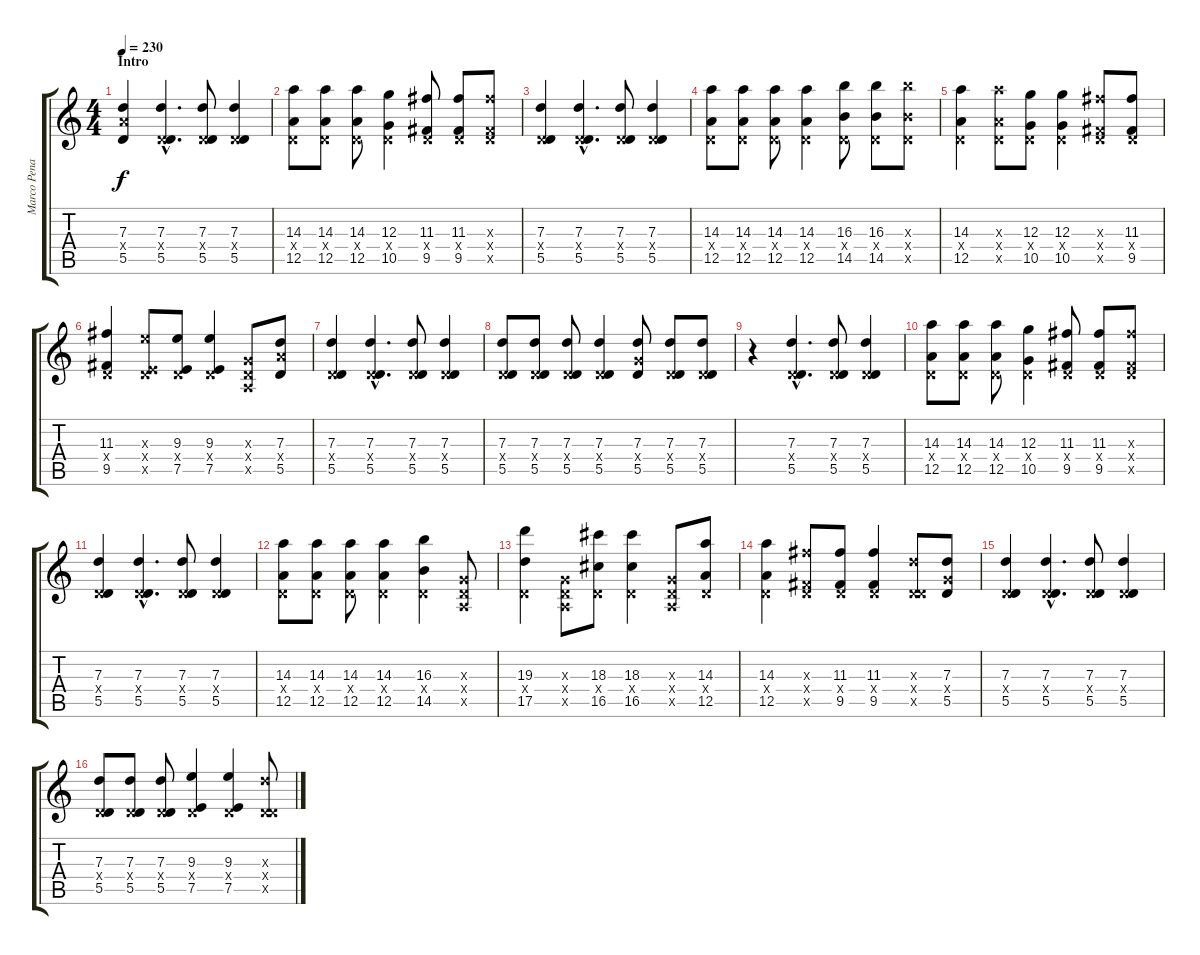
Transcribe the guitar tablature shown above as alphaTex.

\track ("Marco Pena" "Marco Pena") {instrument distortionguitar}
\staff {score tabs}
\tuning (E4 B3 G3 D3 A2 E2) {hide}
\ts (4 4)
\section ("" "Intro")
\tempo 230
\clef g2
\ks c
(7.3 7.4{x} 5.5).4{dy f instrument distortionguitar} (7.3{hac} 0.4{hac x} 5.5{hac}).4{d} (7.3 0.4{x} 5.5).8 (7.3 0.4{x} 5.5).4 |
(14.3 0.4{x} 12.5).8 (14.3 0.4{x} 12.5).8 (14.3 0.4{x} 12.5).8 (12.3 0.4{x} 10.5).4 (11.3 0.4{x} 9.5).8 (11.3 0.4{x} 9.5).8 (11.3{x} 0.4{x} 9.5{x}).8 |
(7.3 0.4{x} 5.5).4 (7.3{hac} 0.4{hac x} 5.5{hac}).4{d} (7.3 0.4{x} 5.5).8 (7.3 0.4{x} 5.5).4 |
(14.3 0.4{x} 12.5).8 (14.3 0.4{x} 12.5).8 (14.3 0.4{x} 12.5).8 (14.3 0.4{x} 12.5).4 (16.3 0.4{x} 14.5).8 (16.3 0.4{x} 14.5).8 (16.3{x} 0.4{x} 14.5{x}).8 |
(14.3 0.4{x} 12.5).4 (14.3{x} 0.4{x} 12.5{x}).8 (12.3 0.4{x} 10.5).8 (12.3 0.4{x} 10.5).4 (11.3{x} 0.4{x} 9.5{x}).8 (11.3 0.4{x} 9.5).8 |
(11.3 0.4{x} 9.5).4 (9.3{x} 0.4{x} 7.5{x}).8 (9.3 0.4{x} 7.5).8 (9.3 0.4{x} 7.5).4 (0.3{x} 0.4{x} 0.5{x}).8 (7.3 7.4{x} 5.5).8 |
(7.3 0.4{x} 5.5).4 (7.3{hac} 0.4{hac x} 5.5{hac}).4{d} (7.3 0.4{x} 5.5).8 (7.3 0.4{x} 5.5).4 |
(7.3 0.4{x} 5.5).8 (7.3 0.4{x} 5.5).8 (7.3 0.4{x} 5.5).8 (7.3 0.4{x} 5.5).4 (7.3 5.4{x} 5.5).8 (7.3 0.4{x} 5.5).8 (7.3 0.4{x} 5.5).8 |
r.4 (7.3{hac} 0.4{hac x} 5.5{hac}).4{d} (7.3 0.4{x} 5.5).8 (7.3 0.4{x} 5.5).4 |
(14.3 0.4{x} 12.5).8 (14.3 0.4{x} 12.5).8 (14.3 0.4{x} 12.5).8 (12.3 0.4{x} 10.5).4 (11.3 0.4{x} 9.5).8 (11.3 0.4{x} 9.5).8 (11.3{x} 0.4{x} 9.5{x}).8 |
(7.3 0.4{x} 5.5).4 (7.3{hac} 0.4{hac x} 5.5{hac}).4{d} (7.3 0.4{x} 5.5).8 (7.3 0.4{x} 5.5).4 |
(14.3 0.4{x} 12.5).8 (14.3 0.4{x} 12.5).8 (14.3 0.4{x} 12.5).8 (14.3 0.4{x} 12.5).4 (16.3 0.4{x} 14.5).4 (0.3{x} 0.4{x} 0.5{x}).8 |
(19.3 0.4{x} 17.5).4 (0.3{x} 0.4{x} 0.5{x}).8 (18.3 0.4{x} 16.5).8 (18.3 0.4{x} 16.5).4 (0.3{x} 0.4{x} 0.5{x}).8 (14.3 0.4{x} 12.5).8 |
(14.3 0.4{x} 12.5).4 (11.3{x} 0.4{x} 9.5{x}).8 (11.3 0.4{x} 9.5).8 (11.3 0.4{x} 9.5).4 (7.3{x} 0.4{x} 5.5{x}).8 (7.3 5.4{x} 5.5).8 |
(7.3 0.4{x} 5.5).4 (7.3{hac} 0.4{hac x} 5.5{hac}).4{d} (7.3 0.4{x} 5.5).8 (7.3 0.4{x} 5.5).4 |
(7.3 0.4{x} 5.5).8 (7.3 0.4{x} 5.5).8 (7.3 0.4{x} 5.5).8 (9.3 0.4{x} 7.5).4 (9.3 0.4{x} 7.5).4 (7.3{x} 0.4{x} 5.5{x}).8
